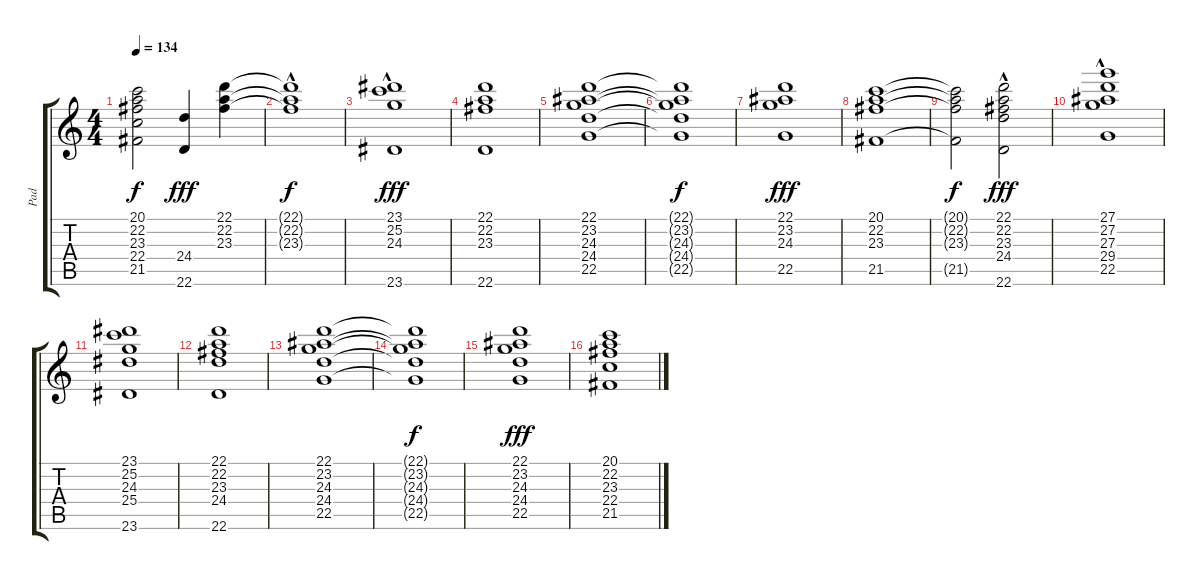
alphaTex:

\track ("Pad" "Pad") {instrument pad1newage}
\staff {score tabs}
\tuning (E4 B3 G3 D3 A2 E2) {hide}
\ts (4 4)
\tempo 134
\clef g2
\ks c
(20.1{t} 22.2{t} 23.3{t} 22.4{t} 21.5{t}).2{dy f} (24.4 22.6).4{dy fff} (22.1 22.2 23.3).4 |
(22.1{t} 22.2{t} 23.3{hac t}).1{dy f} |
(23.1{hac} 25.2 24.3{hac} 23.6).1{dy fff} |
(22.1 22.2 23.3 22.6).1 |
(22.1 23.2 24.3 24.4 22.5).1 |
(22.1{t} 23.2{t} 24.3{t} 24.4{t} 22.5{t}).1{dy f} |
(22.1 23.2 24.3 22.5).1{dy fff} |
(20.1 22.2 23.3 21.5).1 |
(20.1{t} 22.2{t} 23.3{t} 21.5{t}).2{dy f} (22.1{hac} 22.2{hac} 23.3{hac} 24.4{hac} 22.6).2{dy fff} |
(27.1{hac} 27.2{hac} 27.3{hac} 29.4 22.5).1 |
(23.1 25.2 24.3 25.4 23.6).1 |
(22.1 22.2 23.3 24.4 22.6).1 |
(22.1 23.2 24.3 24.4 22.5).1 |
(22.1{t} 23.2{t} 24.3{t} 24.4{t} 22.5{t}).1{dy f} |
(22.1 23.2 24.3 24.4 22.5).1{dy fff} |
(20.1 22.2 23.3 22.4 21.5).1
